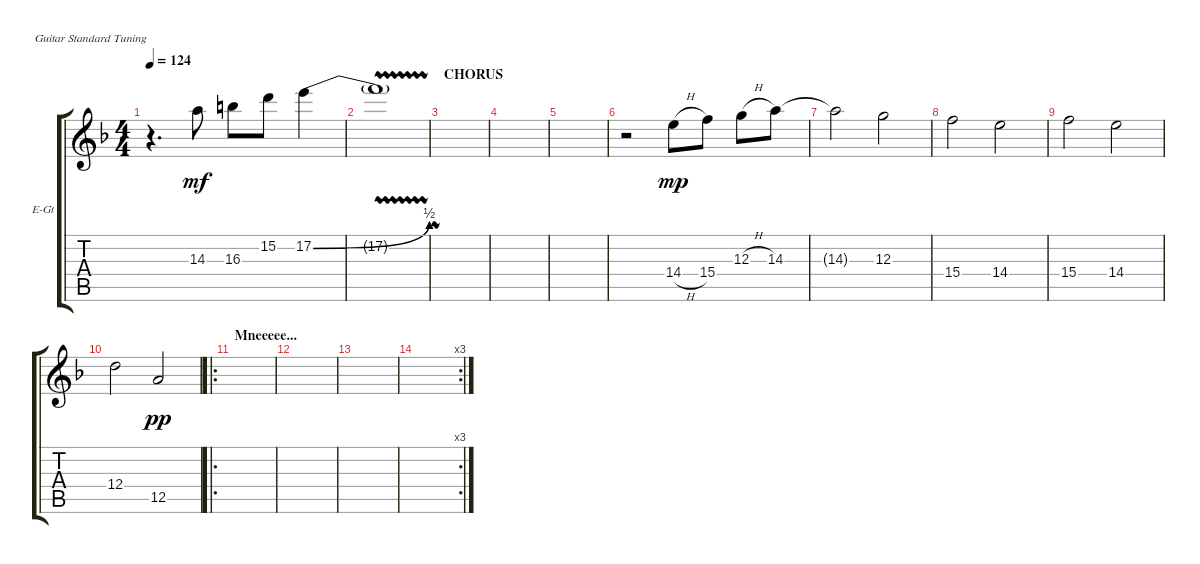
\defaultSystemsLayout 4
\bracketExtendMode groupsimilarinstruments
\firstSystemTrackNameOrientation horizontal
\otherSystemsTrackNameOrientation horizontal
\track ("Electric Guitar" "E-Gt") {instrument distortionguitar}
\staff {score tabs}
\tuning (E4 B3 G3 D3 A2 E2)
\ts (4 4)
\tempo 124
\clef g2
\ks dminor
r.4{d dy pp} 14.3.8{dy mf} 16.3.8 15.2.8 17.2{be (bend 42.6 0 50.4 2)}.4 |
17.2{vw t}.1 |
\section ("" "CHORUS")
|
|
|
r.2 14.4{h}.8{dy mp} 15.4.8 12.3{h}.8 14.3.8 |
14.3{t}.2 12.3.2 |
15.4.2 14.4.2 |
\scale
0.59292 15.4.2 14.4.2 |
\scale
0.40708 12.4.2 12.5.2{dy pp} |
\ro
\section ("" "Mneeeee...")
|
|
|
\rc 3
